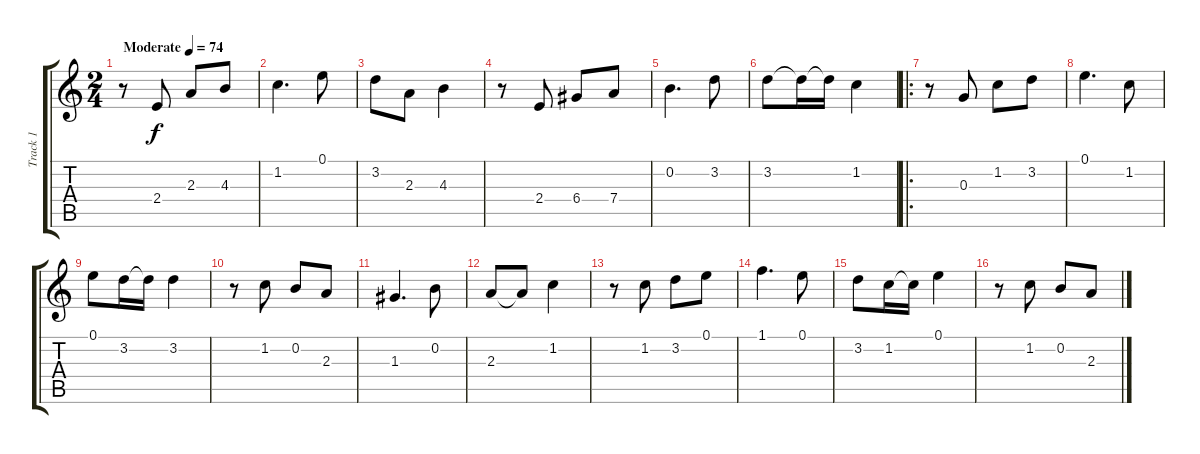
\track ("Track 1" "Track 1") {instrument overdrivenguitar}
\staff {score tabs}
\tuning (E4 B3 G3 D3 A2 E2) {hide}
\ts (2 4)
\tempo (74 "Moderate")
\clef g2
\ks c
r.8{dy f instrument overdrivenguitar} 2.4.8 2.3.8 4.3.8 |
1.2.4{d} 0.1.8 |
3.2.8 2.3.8 4.3.4 |
r.8 2.4.8 6.4.8 7.4.8 |
0.2.4{d} 3.2.8 |
3.2.8 3.2{t}.16 3.2{t}.16 1.2.4 |
\ro
r.8 0.3.8 1.2.8 3.2.8 |
0.1.4{d} 1.2.8 |
0.1.8 3.2.16 3.2{t}.16 3.2.4 |
r.8 1.2.8 0.2.8 2.3.8 |
1.3.4{d} 0.2.8 |
2.3.8 2.3{t}.8 1.2.4 |
r.8 1.2.8 3.2.8 0.1.8 |
1.1.4{d} 0.1.8 |
3.2.8 1.2.16 1.2{t}.16 0.1.4 |
r.8 1.2.8 0.2.8 2.3.8
